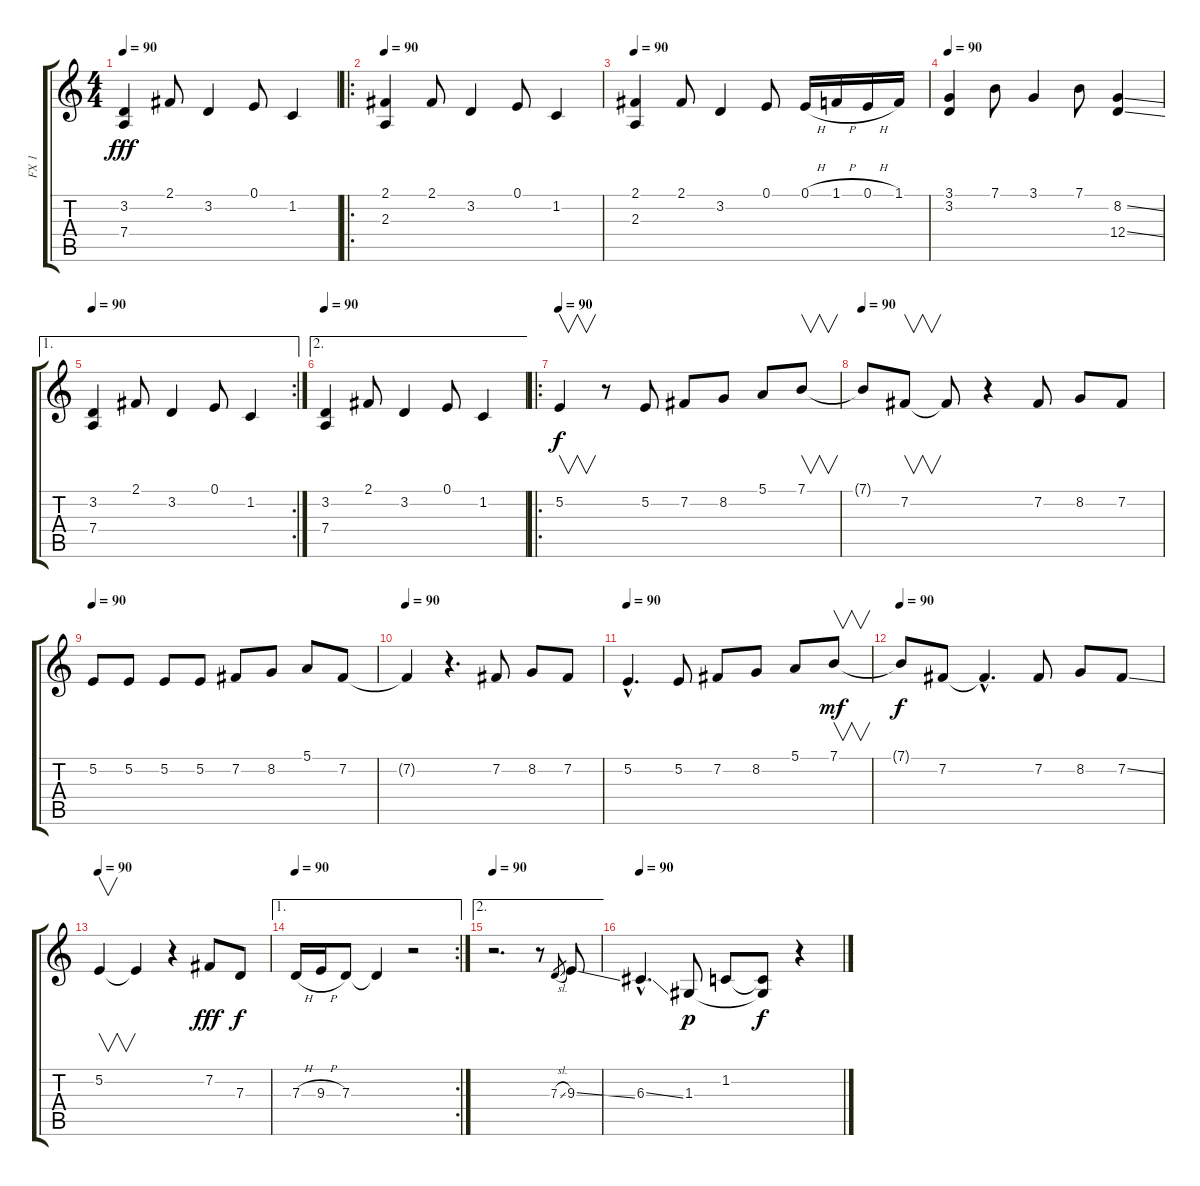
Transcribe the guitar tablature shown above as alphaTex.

\track ("FX 1" "FX 1") {instrument fx4atmosphere}
\staff {score tabs}
\tuning (E4 B3 G3 D3 A2 E2) {hide}
\ts (4 4)
\tempo 90
\clef g2
\ks c
(3.2 7.4).4{dy fff} 2.1.8 3.2.4 0.1.8 1.2.4 |
\ro
\tempo 90
(2.1 2.3).4{balance 13} 2.1.8 3.2.4 0.1.8 1.2.4 |
\tempo 90
(2.1 2.3).4 2.1.8 3.2.4 0.1.8 0.1{h}.16 1.1{h}.16 0.1{h}.16 1.1.16 |
\tempo 90
(3.1 3.2).4 7.1.8 3.1.4 7.1.8 (8.2{ss} 12.4{ss}).4 |
\ae 1
\rc 2
\tempo 90
(3.2 7.4).4 2.1.8 3.2.4 0.1.8 1.2.4 |
\ae 2
\tempo 90
(3.2 7.4).4 2.1.8 3.2.4 0.1.8 1.2.4 |
\ro
\tempo 90
5.2.4{v dy f} r.8 5.2.8 7.2.8 8.2.8 5.1.8 7.1.8{v} |
\tempo 90
7.1{t}.8 7.2.8{v} 7.2{t}.8 r.4 7.2.8 8.2.8 7.2.8 |
\tempo 90
5.2.8 5.2.8 5.2.8 5.2.8 7.2.8 8.2.8 5.1.8 7.2.8 |
\tempo 90
7.2{t}.4 r.4{d} 7.2.8 8.2.8 7.2.8 |
\tempo 90
5.2{hac}.4{d} 5.2.8 7.2.8 8.2.8 5.1.8 7.1.8{v dy mf} |
\tempo 90
7.1{t}.8{dy f} 7.2.8 7.2{hac t}.4{d} 7.2.8 8.2.8 7.2{ss}.8 |
\tempo 90
5.2.4{v} 5.2{t}.4 r.4 7.2.8{dy fff} 7.3.8{dy f} |
\ae 1
\rc 2
\tempo 90
7.3{h}.16 9.3{h}.16 7.3.8 7.3{t}.4 r.2 |
\ae 2
\tempo 90
r.2{d} r.8 7.3{sl}.8{gr} 9.3{ss}.8 |
\tempo 90
6.3{ss hac}.4{d} 1.3.8{dy p} 1.2.8 (1.2{t} 1.3{t}).8{dy f} r.4
